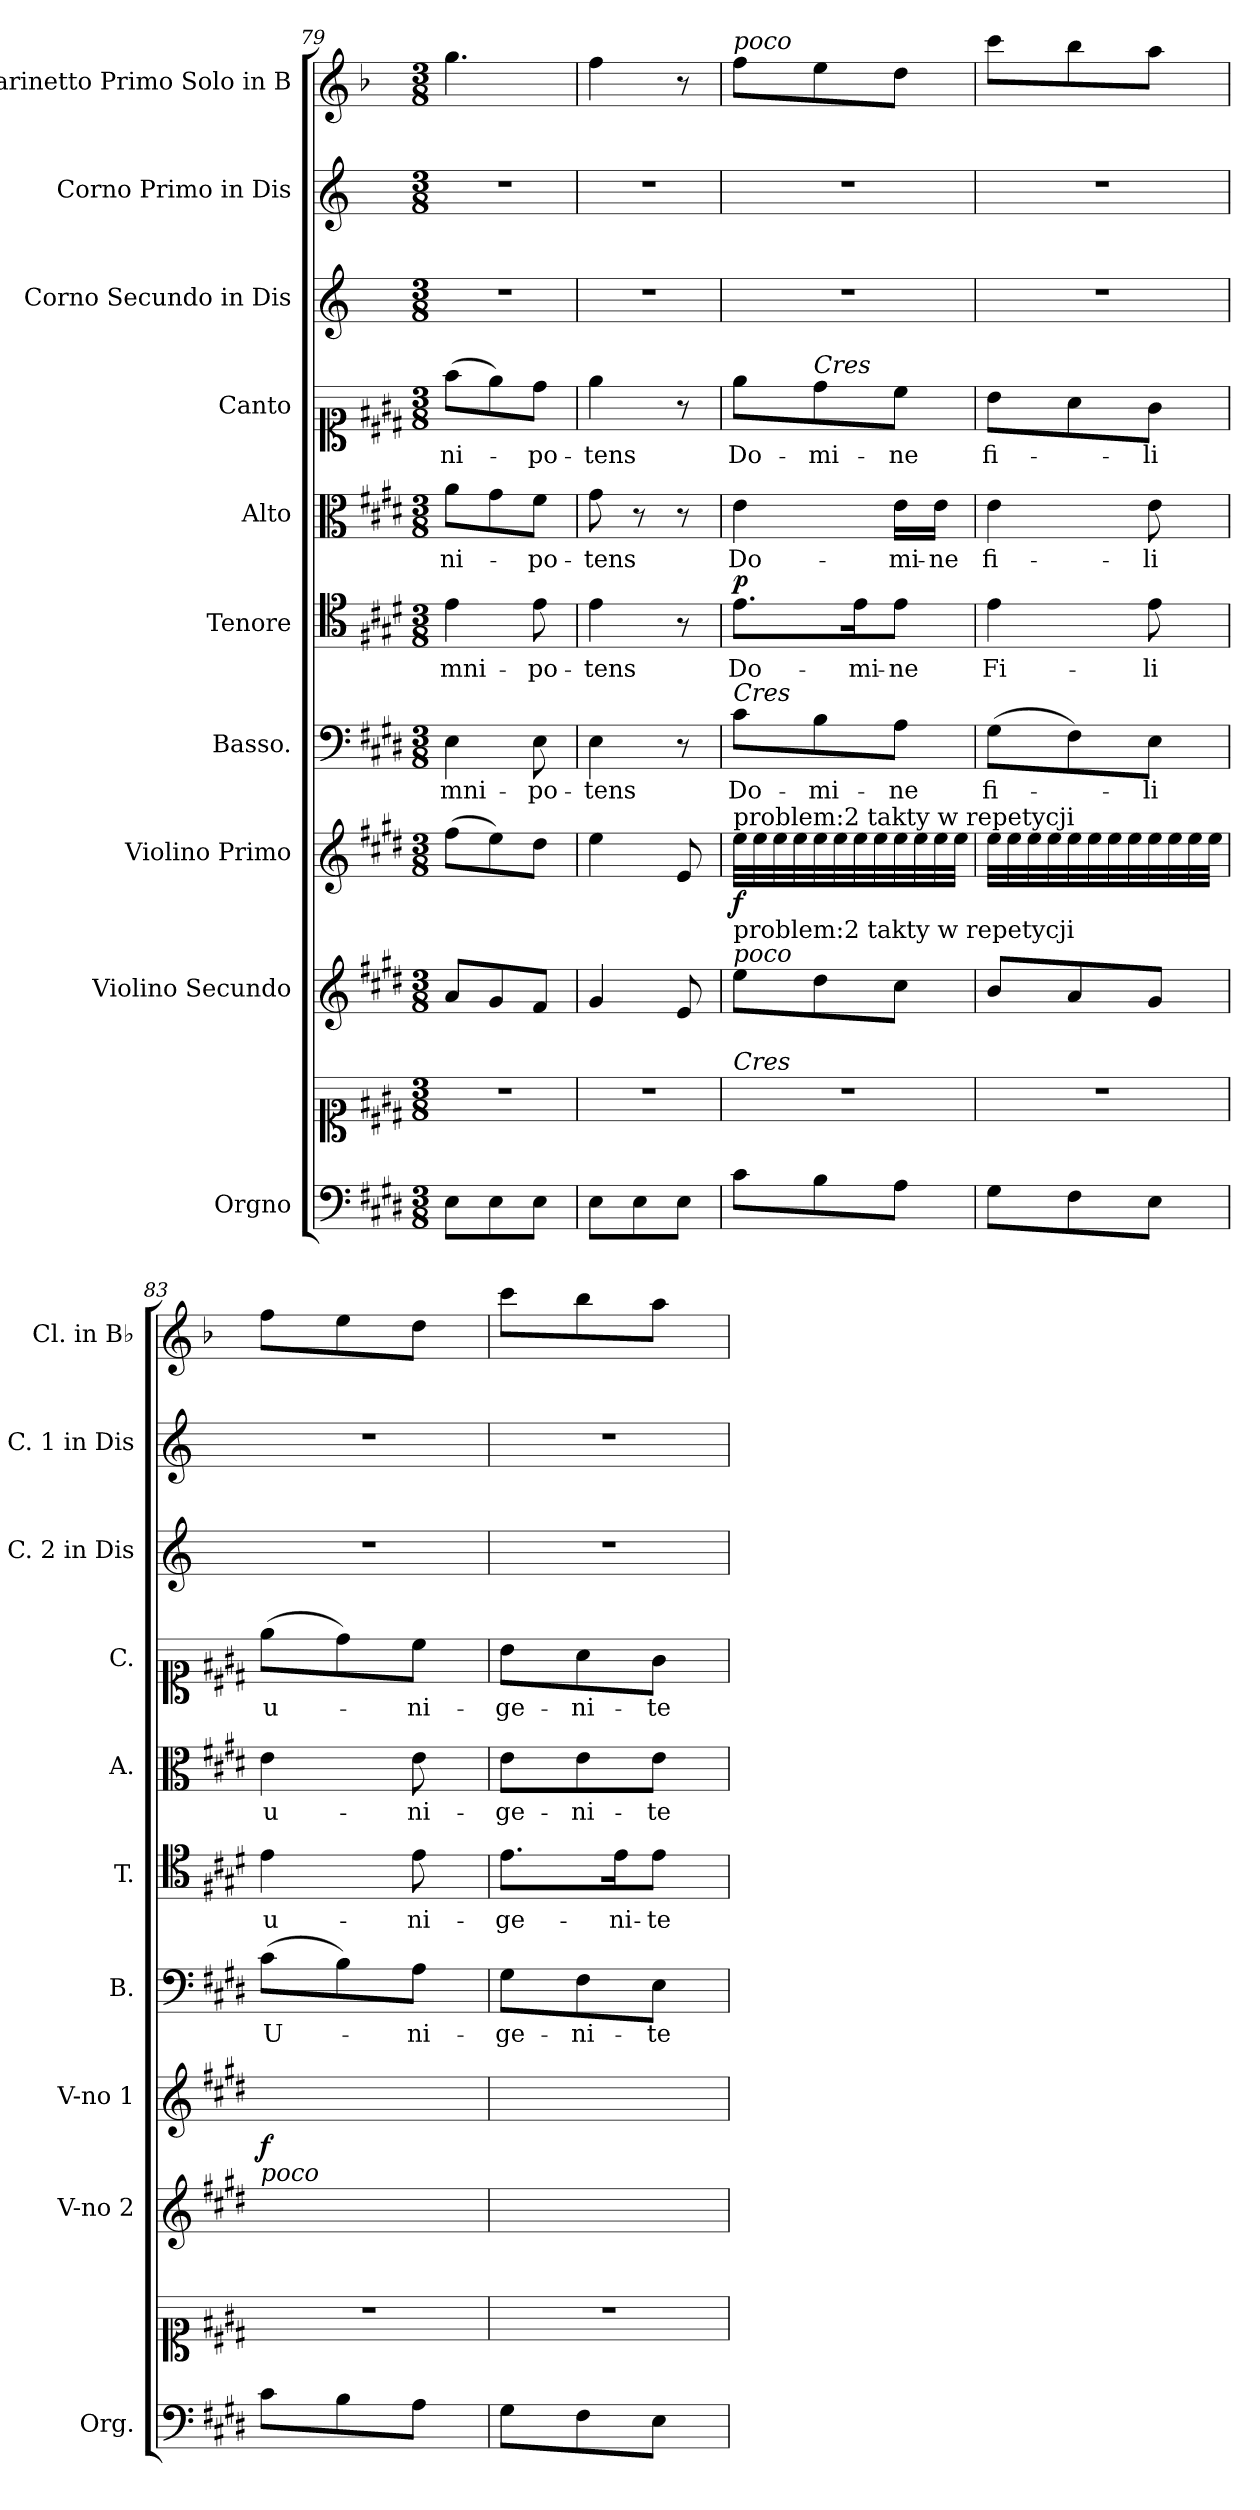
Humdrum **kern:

**kern	**kern	**kern	**kern	**dynam	**kern	**text	**kern	**text	**dynam	**kern	**text	**kern	**text	**kern	**kern	**kern
*part10	*part10	*part9	*part8	*part8	*part7	*part7	*part6	*part6	*part6	*part5	*part5	*part4	*part4	*part3	*part2	*part1
*staff11	*staff10	*staff9	*staff8	*staff8	*staff7	*staff7	*staff6	*staff6	*staff6	*staff5	*staff5	*staff4	*staff4	*staff3	*staff2	*staff1
*I"Orgno	*	*I"Violino Secundo	*I"Violino Primo	*	*I"Basso.	*	*I"Tenore	*	*	*I"Alto	*	*I"Canto	*	*I"Corno Secundo in Dis	*I"Corno Primo in Dis	*I"Clarinetto Primo Solo in B
*I'Org.	*	*I'V-no 2	*I'V-no 1	*	*I'B.	*	*I'T.	*	*	*I'A.	*	*I'C.	*	*I'C. 2 in Dis	*I'C. 1 in Dis	*I'Cl. in B♭
*clefF4	*clefC1	*clefG2	*clefG2	*	*clefF4	*	*clefC4	*	*	*clefC3	*	*clefC1	*	*clefG2	*clefG2	*clefG2
*	*	*	*	*	*	*	*	*	*	*	*	*	*	*ITrd5c8	*ITrd5c8	*ITrd1c1
*k[f#c#g#d#]	*k[f#c#g#d#]	*k[f#c#g#d#]	*k[f#c#g#d#]	*	*k[f#c#g#d#]	*	*k[f#c#g#d#]	*	*	*k[f#c#g#d#]	*	*k[f#c#g#d#]	*	*k[f#c#g#d#]	*k[f#c#g#d#]	*k[f#c#g#d#]
*M3/8	*M3/8	*M3/8	*M3/8	*	*M3/8	*	*M3/8	*	*	*M3/8	*	*M3/8	*	*M3/8	*M3/8	*M3/8
=79	=79	=79	=79	=79	=79	=79	=79	=79	=79	=79	=79	=79	=79	=79	=79	=79
8EL	4.r	8aL	(8ff#L	.	4E	-mni-	4e	-mni-	.	8aL	-ni-	(8ff#L	-ni-	4.r	4.r	4.ff#
8E	.	8g#	8ee)	.	.	.	.	.	.	8g#	.	8ee)	.	.	.	.
8EJ	.	8f#J	8dd#J	.	8E	-po-	8e	-po-	.	8f#J	-po-	8dd#J	-po-	.	.	.
=80	=80	=80	=80	=80	=80	=80	=80	=80	=80	=80	=80	=80	=80	=80	=80	=80
8EL	4.r	4g#	4ee	.	4E	-tens	4e	-tens	.	8g#	-tens	4ee	-tens	4.r	4.r	4ee
8E	.	.	.	.	.	.	.	.	.	8r	.	.	.	.	.	.
8EJ	.	8e	8e	.	8r	.	8r	.	.	8r	.	8r	.	.	.	8r
=81	=81	=81	=81	=81	=81	=81	=81	=81	=81	=81	=81	=81	=81	=81	=81	=81
!	!	!	!	!	!	!	!	!	!	!	!	!	!	!	!	!LO:TX:a:i:t=poco
!	!	!	!	!	!LO:TX:a:i:t=Cres	!	!	!	!	!	!	!	!	!	!	!
!	!	!	!LO:TX:a:t=problem&colon;2 takty w repetycji	!	!	!	!	!	!	!	!	!	!	!	!	!
!	!	!LO:TX:a:i:t=poco	!	!	!	!	!	!	!	!	!	!	!	!	!	!
!	!	!LO:TX:a:t=problem&colon;2 takty w repetycji	!	!	!	!	!	!	!	!	!	!	!	!	!	!
!	!LO:TX:a:i:t=Cres	!	!	!	!	!	!	!	!	!	!	!	!	!	!	!
!	!	!	!	!	!	!	!	!	!LO:DY:a	!	!	!	!	!	!	!
8c#L	4.r	8eeL	32eeLLL	f	8c#L	Do-	8.eL	Do-	p	4e	Do-	8eeL	Do-	4.r	4.r	8eeL
.	.	.	32ee	.	.	.	.	.	.	.	.	.	.	.	.	.
.	.	.	32ee	.	.	.	.	.	.	.	.	.	.	.	.	.
.	.	.	32ee	.	.	.	.	.	.	.	.	.	.	.	.	.
!	!	!	!	!	!	!	!	!	!	!	!	!LO:TX:a:i:t=Cres	!	!	!	!
8B	.	8dd#	32ee	.	8B	-mi-	.	.	.	.	.	8dd#	-mi-	.	.	8dd#
.	.	.	32ee	.	.	.	.	.	.	.	.	.	.	.	.	.
.	.	.	32ee	.	.	.	16eK	-mi-	.	.	.	.	.	.	.	.
.	.	.	32ee	.	.	.	.	.	.	.	.	.	.	.	.	.
8AJ	.	8cc#J	32ee	.	8AJ	-ne	8eJ	-ne	.	16eLL	-mi-	8cc#J	-ne	.	.	8cc#J
.	.	.	32ee	.	.	.	.	.	.	.	.	.	.	.	.	.
.	.	.	32ee	.	.	.	.	.	.	16eJJ	-ne	.	.	.	.	.
.	.	.	32eeJJJ	.	.	.	.	.	.	.	.	.	.	.	.	.
=82	=82	=82	=82	=82	=82	=82	=82	=82	=82	=82	=82	=82	=82	=82	=82	=82
8G#L	4.r	8bL	32eeLLL	.	(8G#L	fi-	4e	Fi-	.	4e	fi-	8bL	fi-	4.r	4.r	8bbL
.	.	.	32ee	.	.	.	.	.	.	.	.	.	.	.	.	.
.	.	.	32ee	.	.	.	.	.	.	.	.	.	.	.	.	.
.	.	.	32ee	.	.	.	.	.	.	.	.	.	.	.	.	.
8F#	.	8a	32ee	.	8F#)	.	.	.	.	.	.	8a	.	.	.	8aa
.	.	.	32ee	.	.	.	.	.	.	.	.	.	.	.	.	.
.	.	.	32ee	.	.	.	.	.	.	.	.	.	.	.	.	.
.	.	.	32ee	.	.	.	.	.	.	.	.	.	.	.	.	.
8EJ	.	8g#J	32ee	.	8EJ	-li	8e	-li	.	8e	-li	8g#J	-li	.	.	8gg#J
.	.	.	32ee	.	.	.	.	.	.	.	.	.	.	.	.	.
.	.	.	32ee	.	.	.	.	.	.	.	.	.	.	.	.	.
.	.	.	32eeJJJ	.	.	.	.	.	.	.	.	.	.	.	.	.
=83	=83	=83	=83	=83	=83	=83	=83	=83	=83	=83	=83	=83	=83	=83	=83	=83
!	!	!LO:TX:a:i:t=poco	!	!	!	!	!	!	!	!	!	!	!	!	!	!
8c#L	4.r	8eeLyy	32eeLLLyy	f	(8c#L	U-	4e	u-	.	4e	u-	(8eeL	u-	4.r	4.r	8eeL
.	.	.	32eeyy	.	.	.	.	.	.	.	.	.	.	.	.	.
.	.	.	32eeyy	.	.	.	.	.	.	.	.	.	.	.	.	.
.	.	.	32eeyy	.	.	.	.	.	.	.	.	.	.	.	.	.
8B	.	8dd#yy	32eeyy	.	8B)	.	.	.	.	.	.	8dd#)	.	.	.	8dd#
.	.	.	32eeyy	.	.	.	.	.	.	.	.	.	.	.	.	.
.	.	.	32eeyy	.	.	.	.	.	.	.	.	.	.	.	.	.
.	.	.	32eeyy	.	.	.	.	.	.	.	.	.	.	.	.	.
8AJ	.	8cc#Jyy	32eeyy	.	8AJ	-ni-	8e	-ni-	.	8e	-ni-	8cc#J	-ni-	.	.	8cc#J
.	.	.	32eeyy	.	.	.	.	.	.	.	.	.	.	.	.	.
.	.	.	32eeyy	.	.	.	.	.	.	.	.	.	.	.	.	.
.	.	.	32eeJJJyy	.	.	.	.	.	.	.	.	.	.	.	.	.
=84	=84	=84	=84	=84	=84	=84	=84	=84	=84	=84	=84	=84	=84	=84	=84	=84
8G#L	4.r	8bLyy	32eeLLLyy	.	8G#L	-ge-	8.eL	-ge-	.	8eL	-ge-	8bL	-ge-	4.r	4.r	8bbL
.	.	.	32eeyy	.	.	.	.	.	.	.	.	.	.	.	.	.
.	.	.	32eeyy	.	.	.	.	.	.	.	.	.	.	.	.	.
.	.	.	32eeyy	.	.	.	.	.	.	.	.	.	.	.	.	.
8F#	.	8ayy	32eeyy	.	8F#	-ni-	.	.	.	8e	-ni-	8a	-ni-	.	.	8aa
.	.	.	32eeyy	.	.	.	.	.	.	.	.	.	.	.	.	.
.	.	.	32eeyy	.	.	.	16eK	-ni-	.	.	.	.	.	.	.	.
.	.	.	32eeyy	.	.	.	.	.	.	.	.	.	.	.	.	.
8EJ	.	8g#Jyy	32eeyy	.	8EJ	-te	8eJ	-te	.	8eJ	-te	8g#J	-te	.	.	8gg#J
.	.	.	32eeyy	.	.	.	.	.	.	.	.	.	.	.	.	.
.	.	.	32eeyy	.	.	.	.	.	.	.	.	.	.	.	.	.
.	.	.	32eeJJJyy	.	.	.	.	.	.	.	.	.	.	.	.	.
=	=	=	=	=	=	=	=	=	=	=	=	=	=	=	=	=
*-	*-	*-	*-	*-	*-	*-	*-	*-	*-	*-	*-	*-	*-	*-	*-	*-
